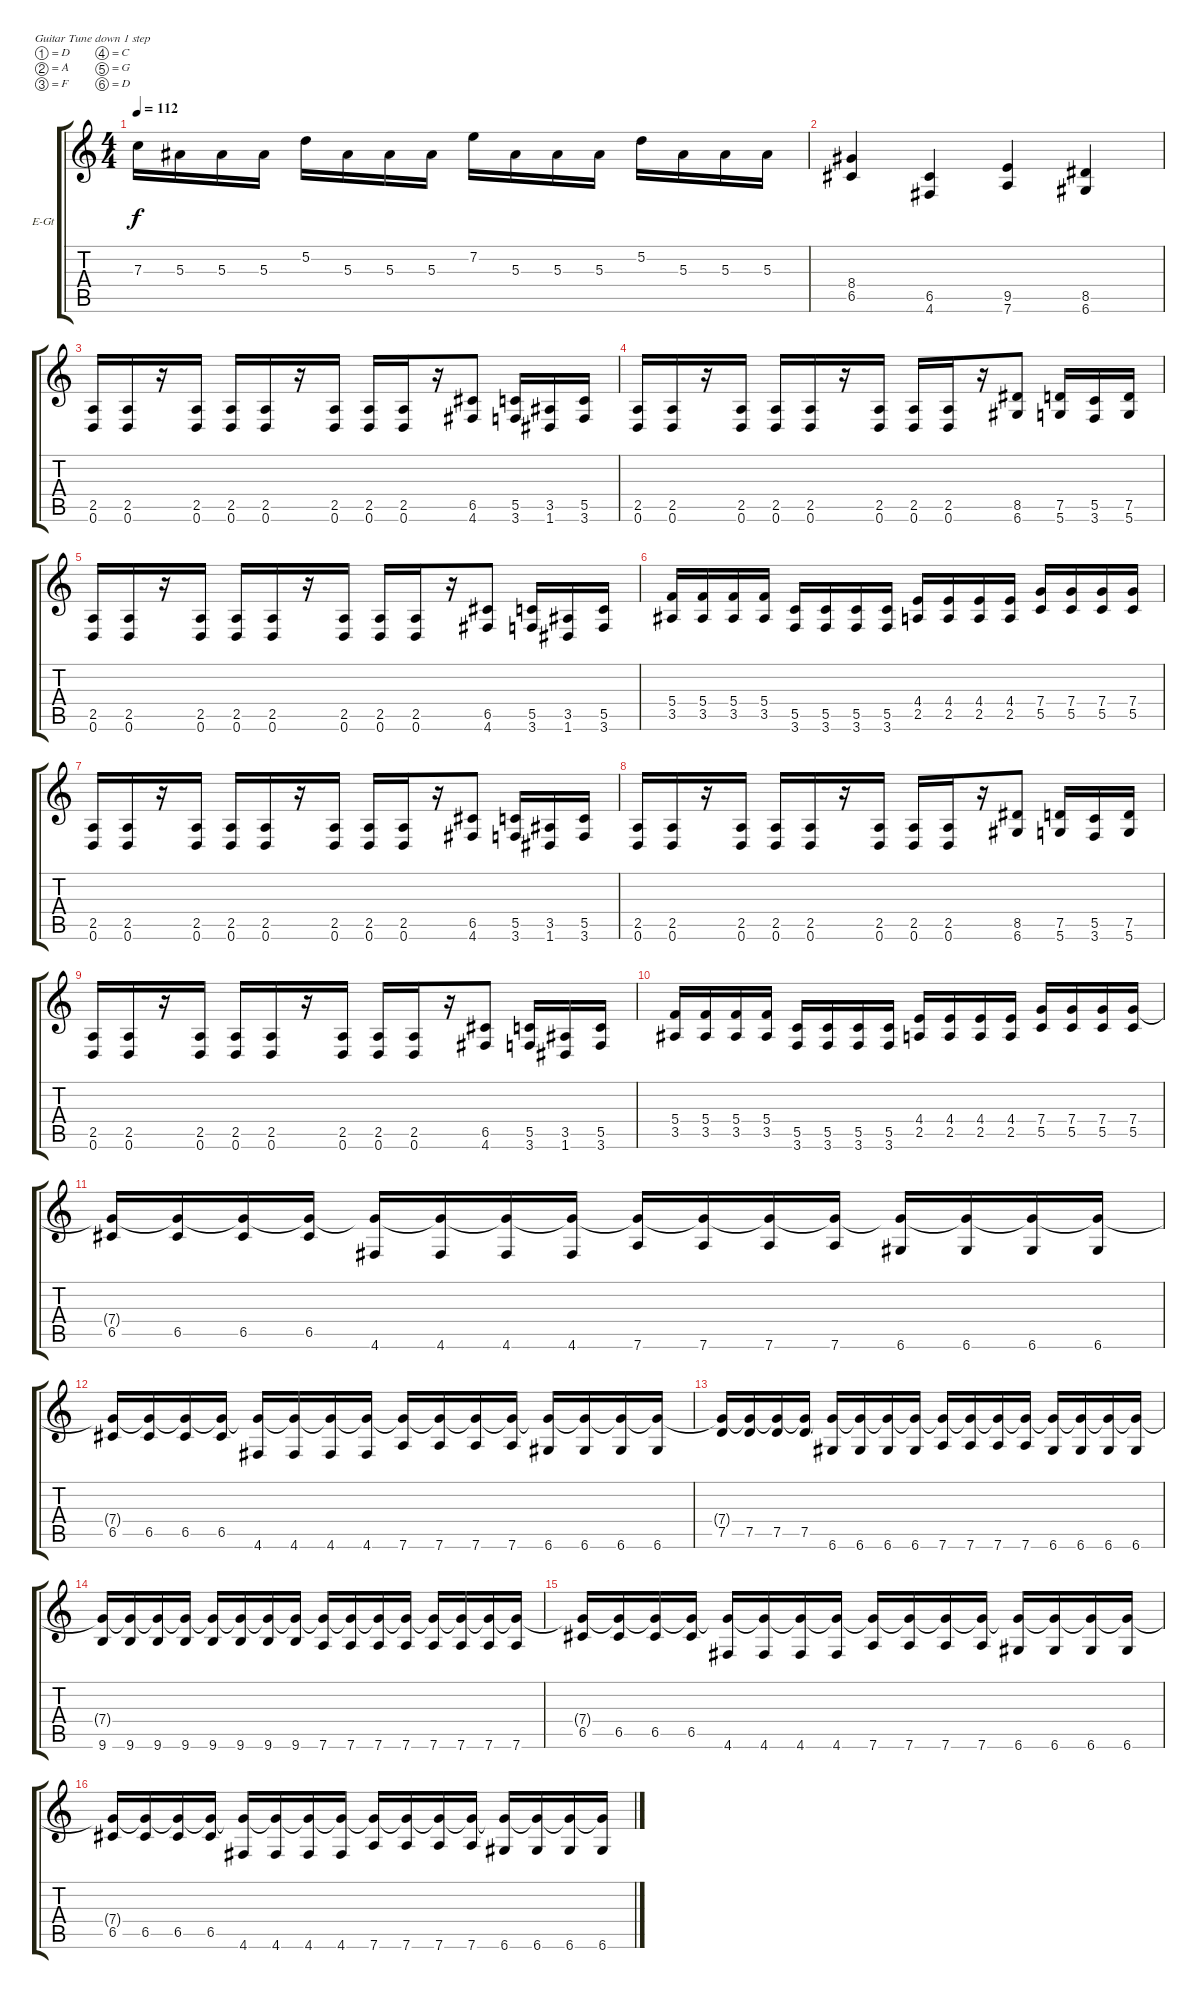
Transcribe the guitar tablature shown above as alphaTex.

\bracketExtendMode groupsimilarinstruments
\firstSystemTrackNameOrientation horizontal
\otherSystemsTrackNameOrientation horizontal
\track ("Paul" "E-Gt") {instrument overdrivenguitar}
\staff {score tabs}
\tuning (D4 A3 F3 C3 G2 D2)
\ts (4 4)
\tempo 112
\clef g2
\ks c
7.3.16{dy f} 5.3.16 5.3.16 5.3.16 5.2.16 5.3.16 5.3.16 5.3.16 7.2.16 5.3.16 5.3.16 5.3.16 5.2.16 5.3.16 5.3.16 5.3.16 |
(8.4 6.5).4 (6.5 4.6).4 (9.5 7.6).4 (8.5 6.6).4 |
(2.5 0.6).16 (2.5 0.6).16 r.16 (2.5 0.6).16 (2.5 0.6).16 (2.5 0.6).16 r.16 (2.5 0.6).16 (2.5 0.6).16 (2.5 0.6).16 r.16 (6.5 4.6).8 (5.5 3.6).16 (3.5 1.6).16 (5.5 3.6).16 |
(2.5 0.6).16 (2.5 0.6).16 r.16 (2.5 0.6).16 (2.5 0.6).16 (2.5 0.6).16 r.16 (2.5 0.6).16 (2.5 0.6).16 (2.5 0.6).16 r.16 (8.5 6.6).8 (7.5 5.6).16 (5.5 3.6).16 (7.5 5.6).16 |
(2.5 0.6).16 (2.5 0.6).16 r.16 (2.5 0.6).16 (2.5 0.6).16 (2.5 0.6).16 r.16 (2.5 0.6).16 (2.5 0.6).16 (2.5 0.6).16 r.16 (6.5 4.6).8 (5.5 3.6).16 (3.5 1.6).16 (5.5 3.6).16 |
(5.4 3.5).16 (5.4 3.5).16 (5.4 3.5).16 (5.4 3.5).16 (5.5 3.6).16 (5.5 3.6).16 (5.5 3.6).16 (5.5 3.6).16 (4.4 2.5).16 (4.4 2.5).16 (4.4 2.5).16 (4.4 2.5).16 (7.4 5.5).16 (7.4 5.5).16 (7.4 5.5).16 (7.4 5.5).16 |
(2.5 0.6).16 (2.5 0.6).16 r.16 (2.5 0.6).16 (2.5 0.6).16 (2.5 0.6).16 r.16 (2.5 0.6).16 (2.5 0.6).16 (2.5 0.6).16 r.16 (6.5 4.6).8 (5.5 3.6).16 (3.5 1.6).16 (5.5 3.6).16 |
(2.5 0.6).16 (2.5 0.6).16 r.16 (2.5 0.6).16 (2.5 0.6).16 (2.5 0.6).16 r.16 (2.5 0.6).16 (2.5 0.6).16 (2.5 0.6).16 r.16 (8.5 6.6).8 (7.5 5.6).16 (5.5 3.6).16 (7.5 5.6).16 |
(2.5 0.6).16 (2.5 0.6).16 r.16 (2.5 0.6).16 (2.5 0.6).16 (2.5 0.6).16 r.16 (2.5 0.6).16 (2.5 0.6).16 (2.5 0.6).16 r.16 (6.5 4.6).8 (5.5 3.6).16 (3.5 1.6).16 (5.5 3.6).16 |
(5.4 3.5).16 (5.4 3.5).16 (5.4 3.5).16 (5.4 3.5).16 (5.5 3.6).16 (5.5 3.6).16 (5.5 3.6).16 (5.5 3.6).16 (4.4 2.5).16 (4.4 2.5).16 (4.4 2.5).16 (4.4 2.5).16 (7.4 5.5).16 (7.4 5.5).16 (7.4 5.5).16 (7.4 5.5).16 |
(6.5 7.4{t}).16 (6.5 7.4{t}).16 (6.5 7.4{t}).16 (6.5 7.4{t}).16 (4.6 7.4{t}).16 (4.6 7.4{t}).16 (4.6 7.4{t}).16 (4.6 7.4{t}).16 (7.6 7.4{t}).16 (7.6 7.4{t}).16 (7.6 7.4{t}).16 (7.6 7.4{t}).16 (6.6 7.4{t}).16 (6.6 7.4{t}).16 (6.6 7.4{t}).16 (6.6 7.4{t}).16 |
(6.5 7.4{t}).16 (6.5 7.4{t}).16 (6.5 7.4{t}).16 (6.5 7.4{t}).16 (4.6 7.4{t}).16 (4.6 7.4{t}).16 (4.6 7.4{t}).16 (4.6 7.4{t}).16 (7.6 7.4{t}).16 (7.6 7.4{t}).16 (7.6 7.4{t}).16 (7.6 7.4{t}).16 (6.6 7.4{t}).16 (6.6 7.4{t}).16 (6.6 7.4{t}).16 (6.6 7.4{t}).16 |
(7.5 7.4{t}).16 (7.5 7.4{t}).16 (7.5 7.4{t}).16 (7.5 7.4{t}).16 (6.6 7.4{t}).16 (6.6 7.4{t}).16 (6.6 7.4{t}).16 (6.6 7.4{t}).16 (7.6 7.4{t}).16 (7.6 7.4{t}).16 (7.6 7.4{t}).16 (7.6 7.4{t}).16 (6.6 7.4{t}).16 (6.6 7.4{t}).16 (6.6 7.4{t}).16 (6.6 7.4{t}).16 |
(9.6 7.4{t}).16 (9.6 7.4{t}).16 (9.6 7.4{t}).16 (9.6 7.4{t}).16 (9.6 7.4{t}).16 (9.6 7.4{t}).16 (9.6 7.4{t}).16 (9.6 7.4{t}).16 (7.6 7.4{t}).16 (7.6 7.4{t}).16 (7.6 7.4{t}).16 (7.6 7.4{t}).16 (7.6 7.4{t}).16 (7.6 7.4{t}).16 (7.6 7.4{t}).16 (7.6 7.4{t}).16 |
(6.5 7.4{t}).16 (6.5 7.4{t}).16 (6.5 7.4{t}).16 (6.5 7.4{t}).16 (4.6 7.4{t}).16 (4.6 7.4{t}).16 (4.6 7.4{t}).16 (4.6 7.4{t}).16 (7.6 7.4{t}).16 (7.6 7.4{t}).16 (7.6 7.4{t}).16 (7.6 7.4{t}).16 (6.6 7.4{t}).16 (6.6 7.4{t}).16 (6.6 7.4{t}).16 (6.6 7.4{t}).16 |
(6.5 7.4{t}).16 (6.5 7.4{t}).16 (6.5 7.4{t}).16 (6.5 7.4{t}).16 (4.6 7.4{t}).16 (4.6 7.4{t}).16 (4.6 7.4{t}).16 (4.6 7.4{t}).16 (7.6 7.4{t}).16 (7.6 7.4{t}).16 (7.6 7.4{t}).16 (7.6 7.4{t}).16 (6.6 7.4{t}).16 (6.6 7.4{t}).16 (6.6 7.4{t}).16 (6.6 7.4{t}).16
